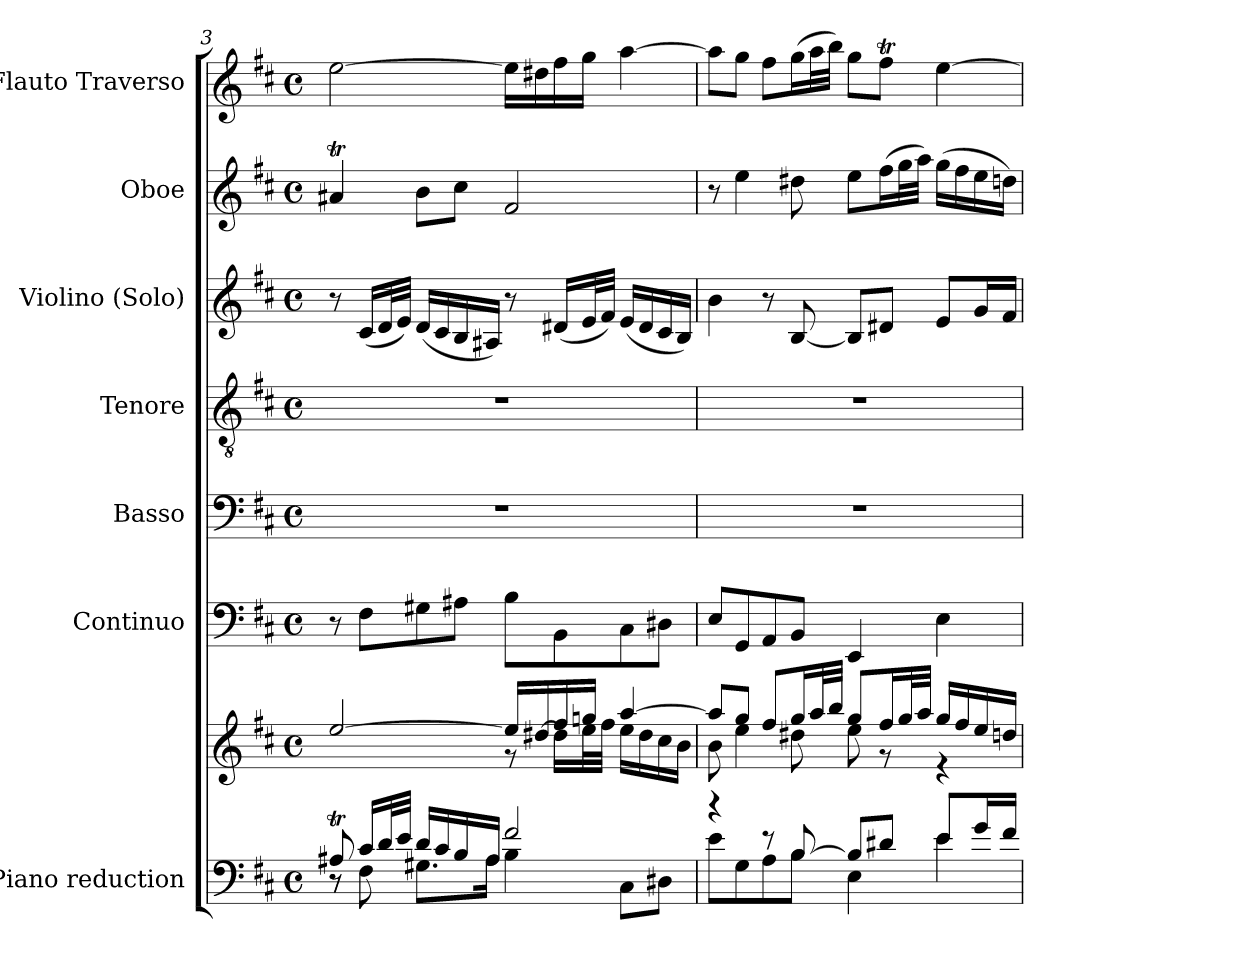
**kern	**kern	**kern	**kern	**kern	**kern	**kern	**kern
*part7	*part7	*part6	*part5	*part4	*part3	*part2	*part1
*staff8	*staff7	*staff6	*staff5	*staff4	*staff3	*staff2	*staff1
*I"Piano reduction	*	*I"Continuo	*I"Basso	*I"Tenore	*I"Violino (Solo)	*I"Oboe	*I"Flauto Traverso
*I'Pno	*	*	*	*	*I'Vln	*I'Ob	*I'Fl
*clefF4	*clefG2	*clefF4	*clefF4	*clefGv2	*clefG2	*clefG2	*clefG2
*k[f#c#]	*k[f#c#]	*k[f#c#]	*k[f#c#]	*k[f#c#]	*k[f#c#]	*k[f#c#]	*k[f#c#]
*M4/4	*M4/4	*M4/4	*M4/4	*M4/4	*M4/4	*M4/4	*M4/4
*met(c)	*met(c)	*met(c)	*met(c)	*met(c)	*met(c)	*met(c)	*met(c)
=3	=3	=3	=3	=3	=3	=3	=3
*^	*^	*	*	*	*	*	*
*	*^	*	*	*	*	*	*	*	*
8A#Xt/L	8r	8r	[2ee/	8ryy	8r	1r	1r	8r	4a#Xt/	[2ee\
2..ryy	16c#/LL	8F#\	.	8a#X\	8F#\L	.	.	(16c#/LL	.	.
.	32d/L	.	.	.	.	.	.	32d/L	.	.
.	32e/JJJ	.	.	.	.	.	.	32e/JJJ)	.	.
.	16d/LL	8.G#X\L	.	8b\	8G#X\	.	.	(16d/LL	8b\L	.
.	16c#/	.	.	.	.	.	.	16c#/	.	.
.	16B/	.	.	8cc#\J	8A#X\J	.	.	16B/	8cc#\J	.
.	16A#/JJ	16A#\Jk	.	.	.	.	.	16A#X/JJ)	.	.
.	2f#/	4B\	16ee/LL]	8r	8B\L	.	.	8r	2f#/	16ee\LL]
.	.	.	[<16dd#X/	.	.	.	.	.	.	16dd#X\
.	.	.	16ff#/	16dd#\LL]	8BB\	.	.	(16d#X/LL	.	16ff#\
.	.	.	16ggn/JJ	32ee\L	.	.	.	32e/L	.	16gg\JJ
.	.	.	.	32ff#\JJJ	.	.	.	32f#/JJJ)	.	.
.	.	8C#\L	[4aa/	16ee\LL	8C#\	.	.	(16e/LL	.	[4aa\
.	.	.	.	16dd#\	.	.	.	16d#/	.	.
.	.	8D#X\J	.	16cc#\	8D#X\J	.	.	16c#/	.	.
.	.	.	.	16b\JJ	.	.	.	16B/JJ)	.	.
*	*v	*v	*	*	*	*	*	*	*	*
!!LO:LB:g=z
=4	=4	=4	=4	=4	=4	=4	=4	=4	=4
4r	8e\L	8aa/L]	8b\	8E/L	1r	1r	4b\	8r	8aa\L]
.	8G\	8gg/J	4ee\	8GG/	.	.	.	4ee\	8gg\J
8r	8A\	8ff#/L	.	8AA/	.	.	8r	.	8ff#\L
[8B/	8B\J	16gg/L	8dd#X\	8BB/J	.	.	[8B/	8dd#X\	(16gg\L
.	.	32aa/L	.	.	.	.	.	.	32aa\L
.	.	32bb/JJJ	.	.	.	.	.	.	32bb\JJJ)
8B/L]	4E\	8gg/L	8ee\	4EE/	.	.	8B/L]	8ee\L	8gg\L
8d#X/J	.	16ff#/L	8r	.	.	.	8d#X/J	(16ff#\L	8ff#t\J
.	.	32gg/L	.	.	.	.	.	32gg\L	.
.	.	32aa/JJJ	.	.	.	.	.	32aa\JJJ)	.
8e/L	4e\	16gg/LL	4r	4E\	.	.	8e/L	(16gg\LL	[4ee\
.	.	16ff#/	.	.	.	.	.	16ff#\	.
16g/L	.	16ee/	.	.	.	.	16g/L	16ee\	.
16f#/JJ	.	16ddn/JJ	.	.	.	.	16f#/JJ	16ddn\JJ)	.
*v	*v	*	*	*	*	*	*	*	*
*	*v	*v	*	*	*	*	*	*
=	=	=	=	=	=	=	=
*-	*-	*-	*-	*-	*-	*-	*-
